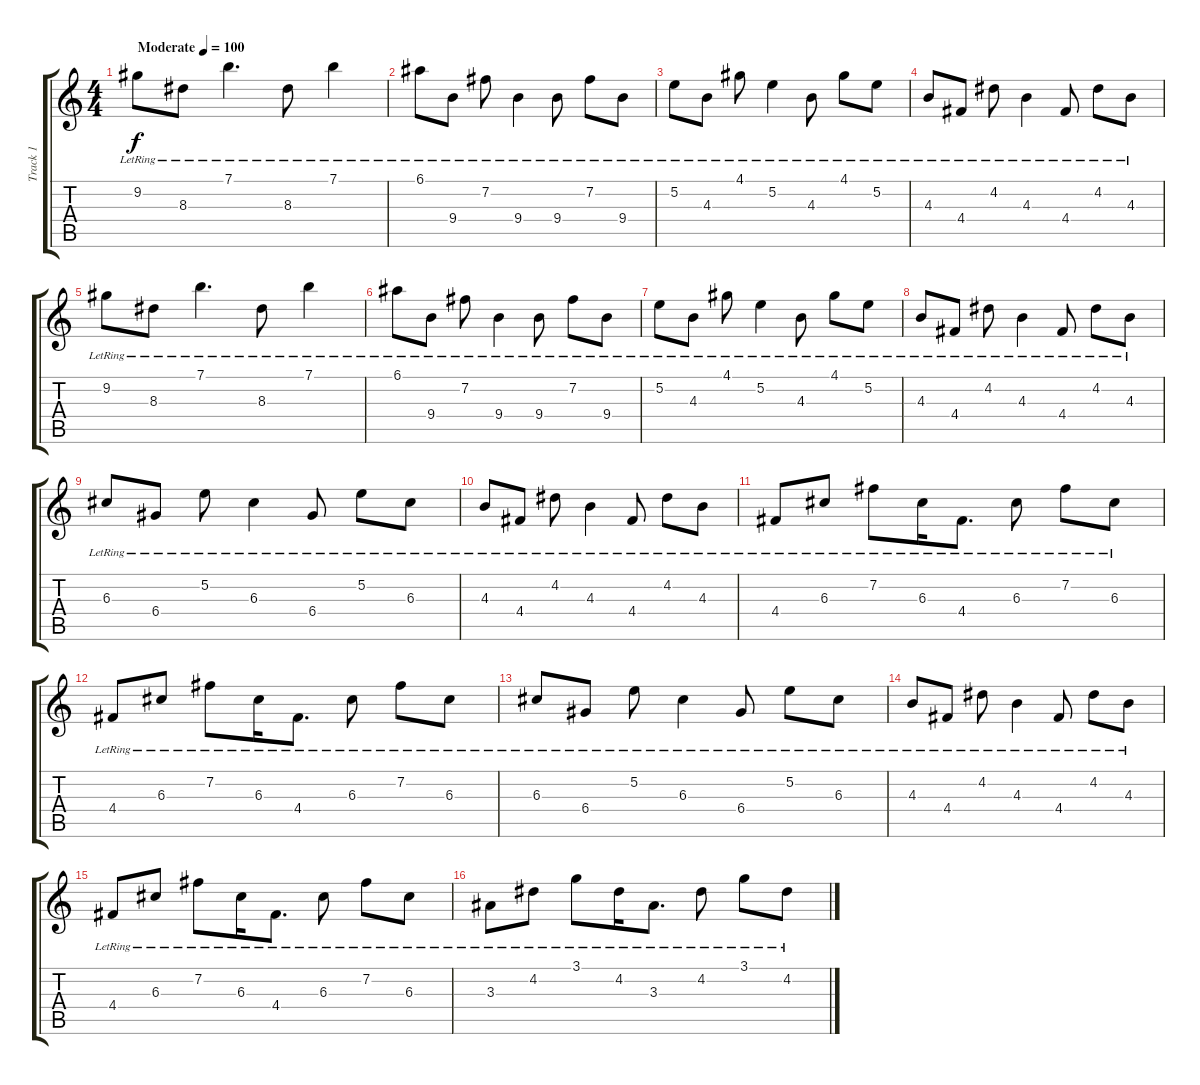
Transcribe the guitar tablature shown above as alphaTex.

\track ("Track 1" "Track 1") {instrument electricguitarclean}
\staff {score tabs}
\tuning (E4 B3 G3 D3 A2 E2) {hide}
\ts (4 4)
\tempo (100 "Moderate")
\clef g2
\ks c
9.2{lr}.8{dy f instrument electricguitarclean} 8.3{lr}.8 7.1{lr}.4{d} 8.3{lr}.8 7.1{lr}.4 |
6.1{lr}.8 9.4{lr}.8 7.2{lr}.8 9.4{lr}.4 9.4{lr}.8 7.2{lr}.8 9.4{lr}.8 |
5.2{lr}.8 4.3{lr}.8 4.1{lr}.8 5.2{lr}.4 4.3{lr}.8 4.1{lr}.8 5.2{lr}.8 |
4.3{lr}.8 4.4{lr}.8 4.2{lr}.8 4.3{lr}.4 4.4{lr}.8 4.2{lr}.8 4.3{lr}.8 |
9.2{lr}.8 8.3{lr}.8 7.1{lr}.4{d} 8.3{lr}.8 7.1{lr}.4 |
6.1{lr}.8 9.4{lr}.8 7.2{lr}.8 9.4{lr}.4 9.4{lr}.8 7.2{lr}.8 9.4{lr}.8 |
5.2{lr}.8 4.3{lr}.8 4.1{lr}.8 5.2{lr}.4 4.3{lr}.8 4.1{lr}.8 5.2{lr}.8 |
4.3{lr}.8 4.4{lr}.8 4.2{lr}.8 4.3{lr}.4 4.4{lr}.8 4.2{lr}.8 4.3{lr}.8 |
6.3{lr}.8 6.4{lr}.8 5.2{lr}.8 6.3{lr}.4 6.4{lr}.8 5.2{lr}.8 6.3{lr}.8 |
4.3{lr}.8 4.4{lr}.8 4.2{lr}.8 4.3{lr}.4 4.4{lr}.8 4.2{lr}.8 4.3{lr}.8 |
4.4{lr}.8 6.3{lr}.8 7.2{lr}.8 6.3{lr}.16 4.4{lr}.8{d} 6.3{lr}.8 7.2{lr}.8 6.3{lr}.8 |
4.4{lr}.8 6.3{lr}.8 7.2{lr}.8 6.3{lr}.16 4.4{lr}.8{d} 6.3{lr}.8 7.2{lr}.8 6.3{lr}.8 |
6.3{lr}.8 6.4{lr}.8 5.2{lr}.8 6.3{lr}.4 6.4{lr}.8 5.2{lr}.8 6.3{lr}.8 |
4.3{lr}.8 4.4{lr}.8 4.2{lr}.8 4.3{lr}.4 4.4{lr}.8 4.2{lr}.8 4.3{lr}.8 |
4.4{lr}.8 6.3{lr}.8 7.2{lr}.8 6.3{lr}.16 4.4{lr}.8{d} 6.3{lr}.8 7.2{lr}.8 6.3{lr}.8 |
3.3{lr}.8 4.2{lr}.8 3.1{lr}.8 4.2{lr}.16 3.3{lr}.8{d} 4.2{lr}.8 3.1{lr}.8 4.2{lr}.8
